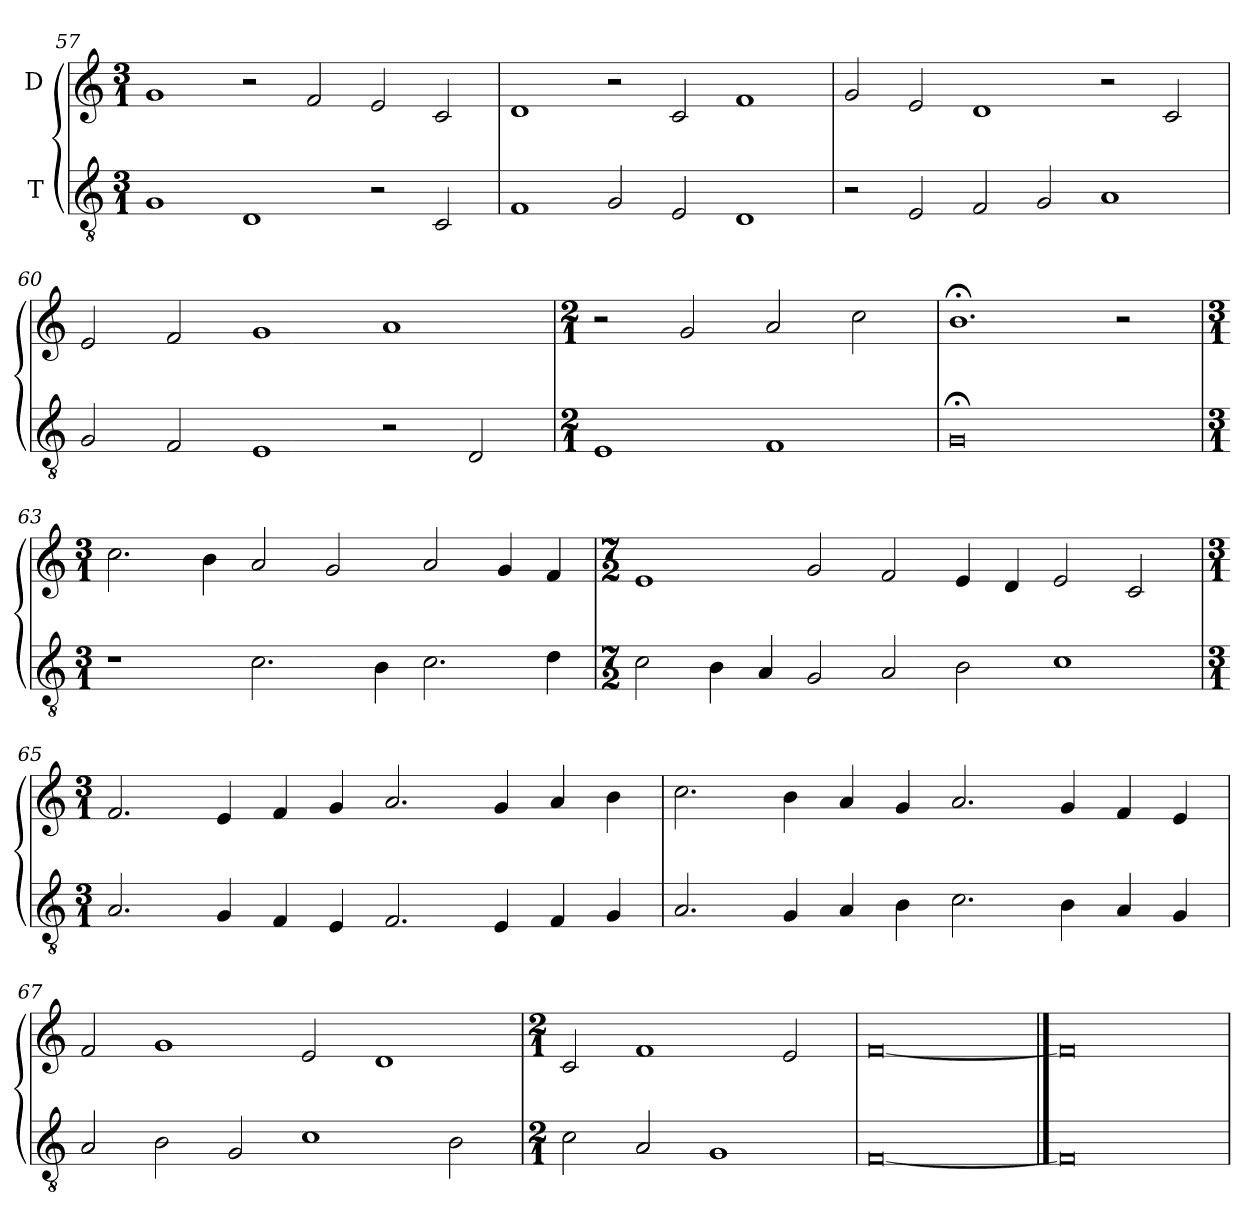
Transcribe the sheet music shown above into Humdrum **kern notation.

**kern	**kern
*part2	*part1
*staff2	*staff1
*I"T	*I"D
!!LO:LB:g=z
*clefGv2	*clefG2
*ITrd7c12	*
*k[]	*k[]
*C:	*C:
*M3/1	*M3/1
=57	=57
1GGi/	1gi/
1DDi/	2r
.	2fi/
2r	2ei/
2CCi/	2ci/
=58	=58
1FFi/	1di/
2GGi/	2r
2EEi/	2ci/
1DDi/	1fi/
=59	=59
2r	2gi/
2EEi/	2ei/
2FFi/	1di/
2GGi/	.
1AAi/	2r
.	2ci/
=60	=60
2GGi/	2ei/
2FFi/	2fi/
1EEi/	1gi/
2r	1ai/
2DDi/	.
!!LO:LB:g=z
=61	=61
*M2/1	*M2/1
1EEi/	2r
.	2gi/
1FFi/	2ai/
.	2cci\
=62	=62
0GG;i/	1.b;i/
.	2r
=63	=63
*M3/1	*M3/1
1r	2.cci\
.	4bi\
2.Ci\	2ai/
.	2gi/
4BBi\	.
2.Ci\	2ai/
.	4gi/
4Di\	4fi/
=64	=64
*M7/2	*M7/2
2Ci\	1ei/
4BBi\	.
4AAi/	.
2GGi/	2gi/
2AAi/	2fi/
2BBi\	4ei/
.	4di/
1Ci\	2ei/
.	2ci/
!!LO:LB:g=z
=65	=65
*M3/1	*M3/1
2.AAi/	2.fi/
4GGi/	4ei/
4FFi/	4fi/
4EEi/	4gi/
2.FFi/	2.ai/
4EEi/	4gi/
4FFi/	4ai/
4GGi/	4bi\
=66	=66
2.AAi/	2.cci\
4GGi/	4bi\
4AAi/	4ai/
4BBi\	4gi/
2.Ci\	2.ai/
4BBi\	4gi/
4AAi/	4fi/
4GGi/	4ei/
=67	=67
2AAi/	2fi/
2BBi\	1gi/
2GGi/	.
1Ci\	2ei/
.	1di/
2BBi\	.
=68	=68
*M2/1	*M2/1
2Ci\	2ci/
2AAi/	1fi/
1GGi/	.
.	2ei/
=69	=69
[0FFi/	[0fi/
==70	==70
0FFi/]	0fi/]
=	=
*-	*-
